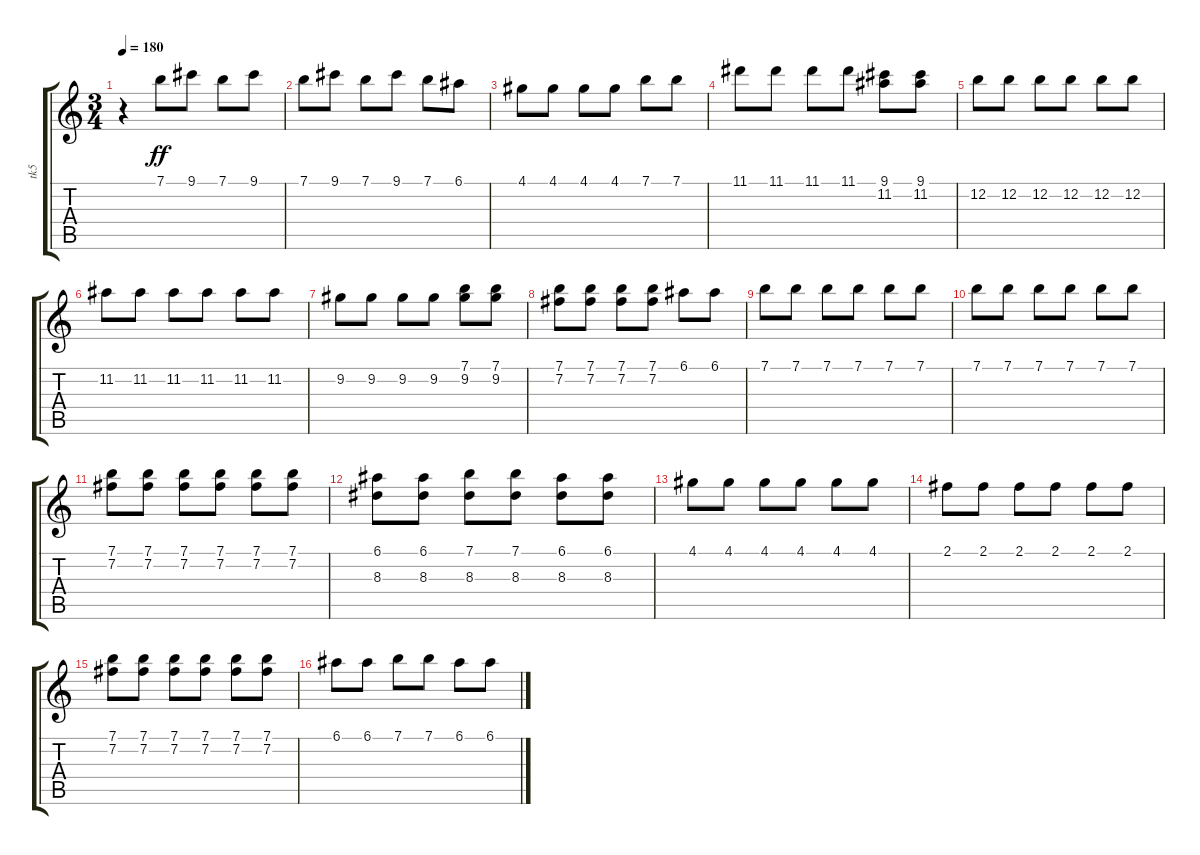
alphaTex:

\track ("tk5" "tk5") {instrument acousticguitarnylon}
\staff {score tabs}
\tuning (E4 B3 G3 D3 A2 E2) {hide}
\ts (3 4)
\tempo 180
\clef g2
\ks c
r.4{dy ff} 7.1.8 9.1.8 7.1.8 9.1.8 |
7.1.8 9.1.8 7.1.8 9.1.8 7.1.8 6.1.8 |
4.1.8 4.1.8 4.1.8 4.1.8 7.1.8 7.1.8 |
11.1.8 11.1.8 11.1.8 11.1.8 (9.1 11.2).8 (9.1 11.2).8 |
12.2.8 12.2.8 12.2.8 12.2.8 12.2.8 12.2.8 |
11.2.8 11.2.8 11.2.8 11.2.8 11.2.8 11.2.8 |
9.2.8 9.2.8 9.2.8 9.2.8 (7.1 9.2).8 (7.1 9.2).8 |
(7.1 7.2).8 (7.1 7.2).8 (7.1 7.2).8 (7.1 7.2).8 6.1.8 6.1.8 |
7.1.8 7.1.8 7.1.8 7.1.8 7.1.8 7.1.8 |
7.1.8 7.1.8 7.1.8 7.1.8 7.1.8 7.1.8 |
(7.1 7.2).8 (7.1 7.2).8 (7.1 7.2).8 (7.1 7.2).8 (7.1 7.2).8 (7.1 7.2).8 |
(6.1 8.3).8 (6.1 8.3).8 (7.1 8.3).8 (7.1 8.3).8 (6.1 8.3).8 (6.1 8.3).8 |
4.1.8 4.1.8 4.1.8 4.1.8 4.1.8 4.1.8 |
2.1.8 2.1.8 2.1.8 2.1.8 2.1.8 2.1.8 |
(7.1 7.2).8 (7.1 7.2).8 (7.1 7.2).8 (7.1 7.2).8 (7.1 7.2).8 (7.1 7.2).8 |
6.1.8 6.1.8 7.1.8 7.1.8 6.1.8 6.1.8
